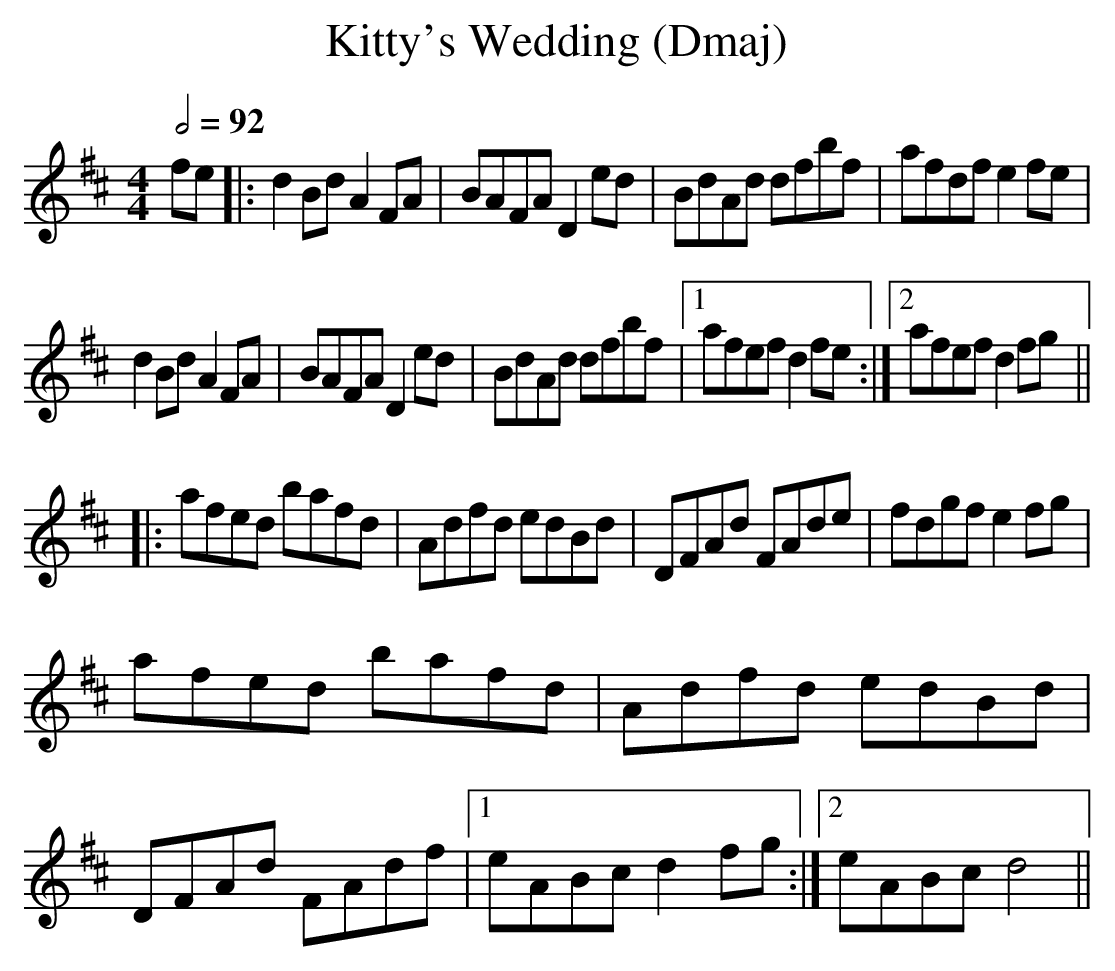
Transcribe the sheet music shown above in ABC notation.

X:1
T:Kitty's Wedding (Dmaj)
Q:1/2=92
M:4/4
L:1/8
K:Dmaj
fe|:d2Bd A2FA|BAFA D2ed|BdAd dfbf|afdf e2fe|
d2Bd A2FA|BAFA D2ed|BdAd dfbf|1afef d2fe:|2afef d2fg||
|:afed bafd|Adfd edBd|DFAd FAde|fdgf e2fg|
afed bafd|Adfd edBd|DFAd FAdf|1eABc d2fg:|2eABc d4||
